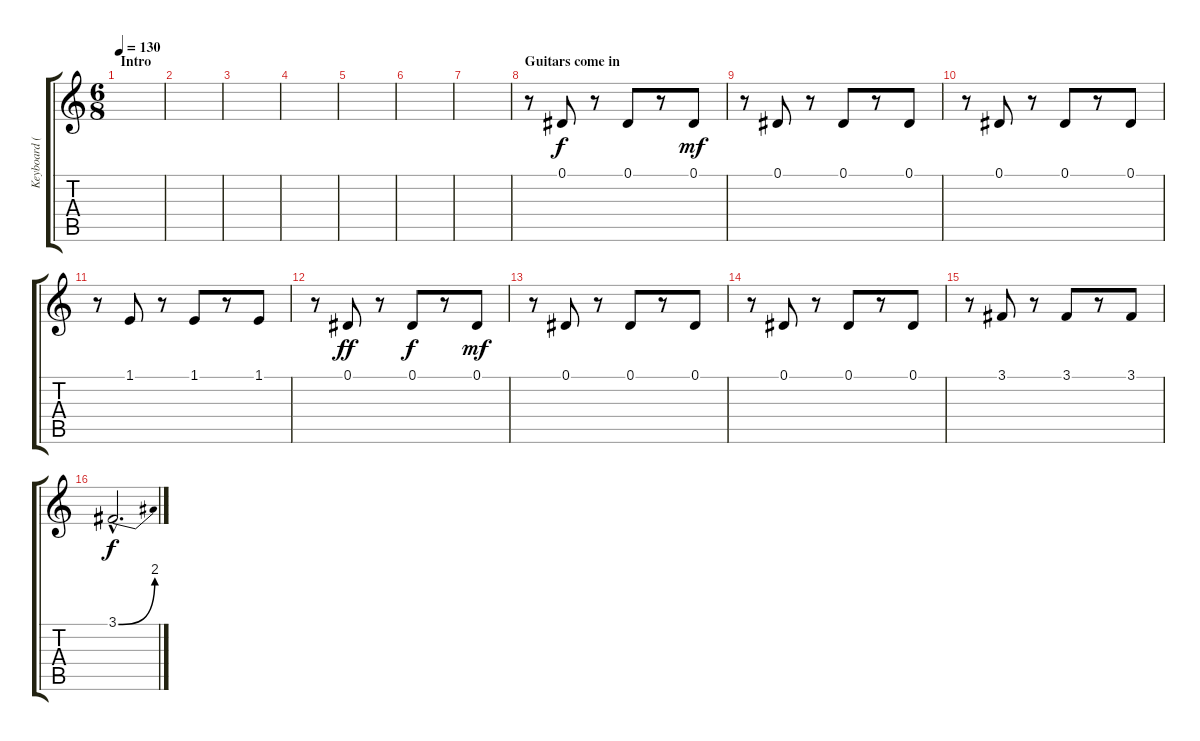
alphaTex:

\track ("Keyboard (Right)" "Keyboard (") {instrument piccolo}
\staff {score tabs}
\tuning (Eb4 Bb3 Gb3 Db3 Ab2 Eb2) {hide}
\ts (6 8)
\section ("" "Intro")
\tempo 130
\clef g2
\ks c
|
|
|
|
|
|
|
\section ("" "Guitars come in")
r.8 0.1.8 r.8 0.1.8{dy f} r.8 0.1.8{dy mf} |
r.8 0.1.8 r.8 0.1.8 r.8 0.1.8 |
r.8 0.1.8 r.8 0.1.8 r.8 0.1.8 |
r.8 1.1.8 r.8 1.1.8 r.8 1.1.8 |
r.8 0.1.8{dy ff} r.8 0.1.8{dy f} r.8 0.1.8{dy mf} |
r.8 0.1.8 r.8 0.1.8 r.8 0.1.8 |
r.8 0.1.8 r.8 0.1.8 r.8 0.1.8 |
r.8 3.1.8 r.8 3.1.8 r.8 3.1.8 |
3.1{be (bend 0 0 60 8) hac}.2{d dy f}
